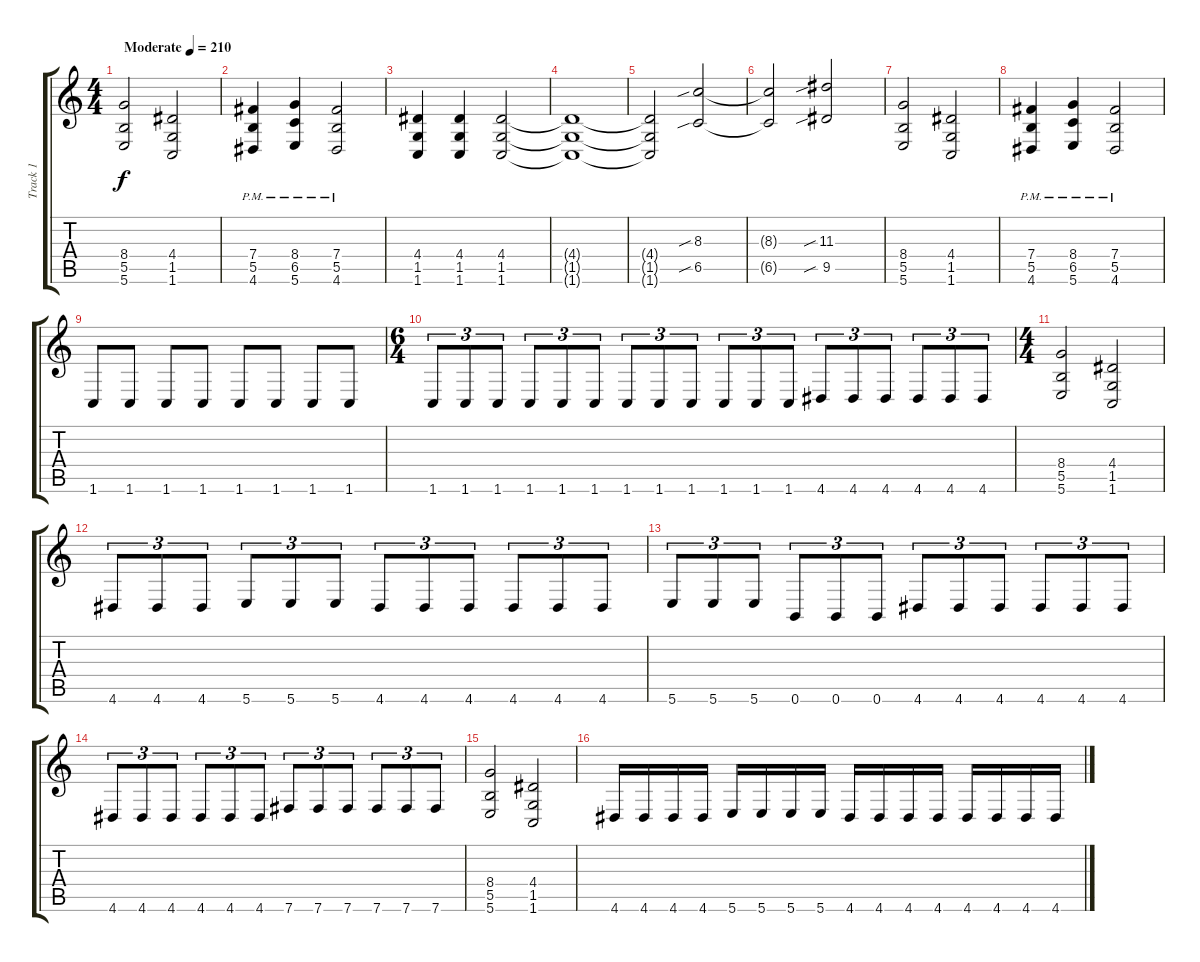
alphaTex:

\track ("Track 1" "Track 1") {instrument distortionguitar}
\staff {score tabs}
\tuning (Db4 Ab3 E3 B2 Gb2 B1) {hide}
\ts (4 4)
\tempo (210 "Moderate")
\clef g2
\ks c
(8.4 5.5 5.6).2{dy f instrument distortionguitar} (4.4 1.5 1.6).2 |
(7.4 5.5 4.6{pm}).4 (8.4 6.5 5.6{pm}).4 (7.4 5.5 4.6{pm}).2 |
(4.4 1.5 1.6).4 (4.4 1.5 1.6).4 (4.4 1.5 1.6).2 |
(4.4{t} 1.5{t} 1.6{t}).1 |
(4.4{t} 1.5{t} 1.6{t}).2 (8.3{sib} 6.5{sib}).2 |
(8.3{t} 6.5{t}).2 (11.3{sib} 9.5{sib}).2 |
(8.4 5.5 5.6).2 (4.4 1.5 1.6).2 |
(7.4 5.5 4.6{pm}).4 (8.4 6.5 5.6{pm}).4 (7.4 5.5 4.6{pm}).2 |
1.6.8 1.6.8 1.6.8 1.6.8 1.6.8 1.6.8 1.6.8 1.6.8 |
\ts (6 4)
1.6.8{tu (3 2)} 1.6.8{tu (3 2)} 1.6.8{tu (3 2)} 1.6.8{tu (3 2)} 1.6.8{tu (3 2)} 1.6.8{tu (3 2)} 1.6.8{tu (3 2)} 1.6.8{tu (3 2)} 1.6.8{tu (3 2)} 1.6.8{tu (3 2)} 1.6.8{tu (3 2)} 1.6.8{tu (3 2)} 4.6.8{tu (3 2)} 4.6.8{tu (3 2)} 4.6.8{tu (3 2)} 4.6.8{tu (3 2)} 4.6.8{tu (3 2)} 4.6.8{tu (3 2)} |
\ts (4 4)
(8.4 5.5 5.6).2 (4.4 1.5 1.6).2 |
4.6.8{tu (3 2)} 4.6.8{tu (3 2)} 4.6.8{tu (3 2)} 5.6.8{tu (3 2)} 5.6.8{tu (3 2)} 5.6.8{tu (3 2)} 4.6.8{tu (3 2)} 4.6.8{tu (3 2)} 4.6.8{tu (3 2)} 4.6.8{tu (3 2)} 4.6.8{tu (3 2)} 4.6.8{tu (3 2)} |
5.6.8{tu (3 2)} 5.6.8{tu (3 2)} 5.6.8{tu (3 2)} 0.6.8{tu (3 2)} 0.6.8{tu (3 2)} 0.6.8{tu (3 2)} 4.6.8{tu (3 2)} 4.6.8{tu (3 2)} 4.6.8{tu (3 2)} 4.6.8{tu (3 2)} 4.6.8{tu (3 2)} 4.6.8{tu (3 2)} |
4.6.8{tu (3 2)} 4.6.8{tu (3 2)} 4.6.8{tu (3 2)} 4.6.8{tu (3 2)} 4.6.8{tu (3 2)} 4.6.8{tu (3 2)} 7.6.8{tu (3 2)} 7.6.8{tu (3 2)} 7.6.8{tu (3 2)} 7.6.8{tu (3 2)} 7.6.8{tu (3 2)} 7.6.8{tu (3 2)} |
(8.4 5.5 5.6).2 (4.4 1.5 1.6).2 |
4.6.16 4.6.16 4.6.16 4.6.16 5.6.16 5.6.16 5.6.16 5.6.16 4.6.16 4.6.16 4.6.16 4.6.16 4.6.16 4.6.16 4.6.16 4.6.16
